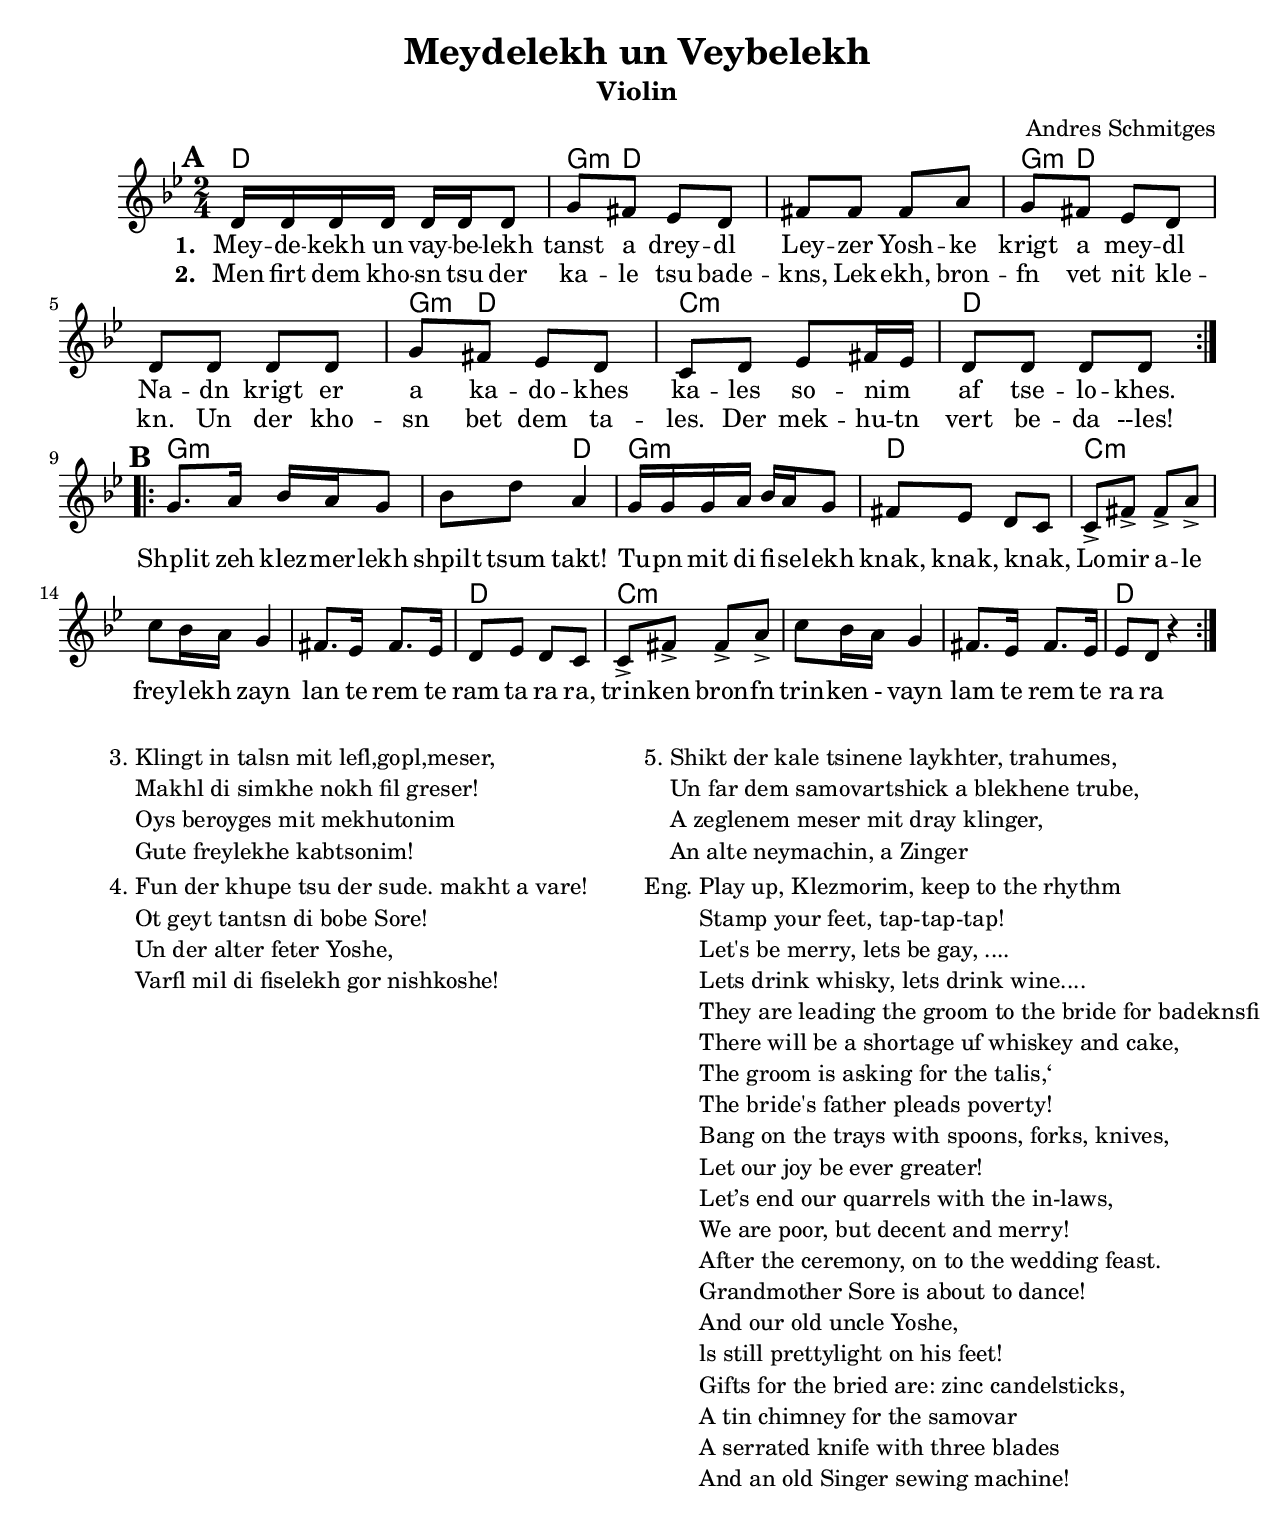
\version "2.18.0"
\include "english.ly"
%\pointAndClickOff
\paper{
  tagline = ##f
  print-all-headers = ##t
  #(set-paper-size "letter")
}
date = #(strftime "%d-%m-%Y" (localtime (current-time)))

%\markup{ \italic{ " Updated " \date  }  }

%\markup{ Got something to say? }

global = {
  \clef treble
  \key d \minor
  \time 2/4
  \set Score.markFormatter = #format-mark-box-alphabet
}

%#################################### Melody ########################
melody = \transpose a d \relative c'' {
  \global
  %\partial 16*3 a16 d f   %lead in notes

  \repeat volta 2{
    \mark \default
    a16 a a a a a a8
    d8 cs bf a
    cs8 cs cs e
    d8 cs bf a|

    a8 a a a
    d8 cs bf a
    g8 a bf cs16 bf
    a8 a a a
  }
  \break

  \repeat volta 2{
    \mark \default
    d8. e16 f e d8|
    f8 a e4|
    d16 d d e f e d8|
    cs8 bf a g

    g8-> cs-> cs-> e->
    g8 f16 e d4|
    cs8. bf16 cs8. bf16
    a8 bf a g

    g8-> cs-> cs-> e->
    g8 f16 e d4|
    cs8. bf16 cs8. bf16
    bf8 a r4
  }
  % \alternative { { }{ } }

}
%################################# Lyrics #####################
\addlyrics{
  \set stanza = #"1. "
  Mey -- de -- kekh un vay -- be -- lekh
  tanst a drey -- dl
  Ley -- zer Yosh -- ke krigt a mey -- dl
  Na -- dn krigt er a ka -- do -- khes ka -- les so -- nim _
  af tse -- lo -- khes.
  Shplit zeh klez -- mer -- lekh shpilt tsum takt!
  Tu -- pn mit di fi -- se -- lekh knak, knak, knak, _
  Lo -- mir a -- le frey -- lekh _ zayn
  lan te rem te ram ta ra ra,
  trin -- ken bron -- fn trin -- ken - vayn
  lam te rem te ra ra
}
\addlyrics{
  \set stanza = #"2. "
  Men ﬁrt dem kho -- sn tsu der ka -- le tsu bade -- kns,
  Lek -- ekh, bron -- fn vet nit kle -- kn.
  Un der kho -- sn bet dem ta -- les.
  Der mek -- hu -- tn vert be -- da --les!
}
%################################# Chords #######################
harmonies = \chordmode {
  %d2*6
  d2
  g8:m
  d8*7
  g8:m
  d8*7
  g8:m
  d8*3

  c2:m d2
  %b
  g4*3:m
  d4 %10
  g2:m %11
  d2  %12
  c2*3:m %

  d2
  c2*3:m
  d2

}

\score {
  <<
    \new ChordNames {
      \set chordChanges = ##f
      \harmonies
    }
    \new Staff
    \melody
  >>
  \header{
    title= "Meydelekh un Veybelekh"
    subtitle=""
    composer= ""
    instrument = "Violin"
    arranger= "Andres Schmitges"
  }
  \midi{\tempo 4 = 120}
  \layout{indent = 1.0\cm}
}

% more verses:
\markup{}
\markup {
  \fill-line {
    \hspace #0.1 % distance from left margin
    \column {
      \line { "3."
              \column {
                "Klingt in talsn mit lefl,gopl,meser,"
                "Makhl di simkhe nokh ﬁl greser!"
                "Oys beroyges mit mekhutonim"
                "Gute freylekhe kabtsonim!"
              }
      }
      \hspace #0.2 % vertical distance between verses
      \line { "4."
              \column {
                "Fun der khupe tsu der sude. makht a vare!"
                "Ot geyt tantsn di bobe Sore!"
                "Un der alter feter Yoshe,"
                "Varfl mil di ﬁselekh gor nishkoshe!"
              }
      }
    }
    \hspace #0.1  % horiz. distance between columns
    \column {
      \line { "5."
              \column {
                "Shikt der kale tsinene laykhter, trahumes,"
                "Un far dem samovartshick a blekhene trube,"
                "A zeglenem meser mit dray klinger,"
                "An alte neymachin, a Zinger"
              }
      }
      \hspace #0.2 % distance between verses
      \line { "Eng."
              \column {
                "Play up, Klezmorim, keep to the rhythm"
"Stamp your feet, tap-tap-tap!"
"Let's be merry, lets be gay, ...."
"Lets drink whisky, lets drink wine...."
""
"They are leading the groom to the bride for badeknsﬁ"

"There will be a shortage uf whiskey and cake,"
"The groom is asking for the talis,‘"
"The bride's father pleads poverty!"
""
"Bang on the trays with spoons, forks, knives,"
"Let our joy be ever greater!"
"Let’s end our quarrels with the in-laws,"
"We are poor, but decent and merry!"
""
"After the ceremony, on to the wedding feast."
"Grandmother Sore is about to dance!"
"And our old uncle Yoshe,"
"ls still prettylight on his feet!"
""
"Gifts for the bried are: zinc candelsticks,"
"A tin chimney for the samovar"
"A serrated knife with three blades"
"And an old Singer sewing machine!"
              }
      }
    }
    \hspace #0.1 % distance to right margin
  }
}




%{

Shpilt zhe klezmerlekh, shpill tsum taktv
Tupet mit di ﬁselekh: knak-knak-knak!
Lomir ale freylekh zayn: lomti-romti-rom-tam-‘tam-tam
Trinken bronfnm trinken vayn: lomti-romti-ray-ray!

2. Men ﬁrt dem khosn tsu der kale tsu badekns,
Lekekh, bronfn vet nit klekn.
Un der khosn bet dem tales.
Der mekhutn vert bedales!

3, Klingt in talsn mit lefl,gopl,meser,
Makhl di simkhe nokh ﬁl greser!
Oys beroyges mit mekhutonim
Gute freylekhe kabtsonim!
 
4. Fun der khupe tsu dcr sude. makht a vare!
Ot geyt tantsn di bobe Sore!
Un der alter feter Yoshe,
Varfl mil di ﬁsulekh gor nishkoshe!

5. Shikt der kale tsinene laykhter, trahumes,
Un far dem samovartshick a blekhene trube,
A zeglenem meser mit dray klinger,
An alte neymachin, a Zinger!


Play up, bandsmen, keep to the rhythm
Stamp your feet, tap-tapvtap!
Let’s be merry, let's be gay, lomti-romﬁ-rorn-tz
Let's drink whiskey, let's drink wine, lomti-ror

1. Play up, Klezmorim, keep to the rhythm
Stamp your feet, tap-tap-tap!
Let's be merry, lets be gay, ....
Lets drink whisky, lets drink wine....

2. They are leading the groom to the bride for
badeknsﬁ
There will be a shortage uf whiskey and cake,
The groom is asking for the talis,‘
The bride's father pleads poverty!

3. Bang on the trays with spoons, forks, knives,
Let our joy be ever greater!
Let’s end our quarrels with the in-laws,
We are poor, but decent and merry!

4. After the ceremony, on to the wedding feast.
Grandmother Sore is about to dance!
And our old uncle Yoshe,
ls still prettylight on his feet!

5. Gifts for the bried are: zinc candelsticks,
A tin chimney for the samovar
A serrated knife with three blades
And an old Singer sewing machine!

%}